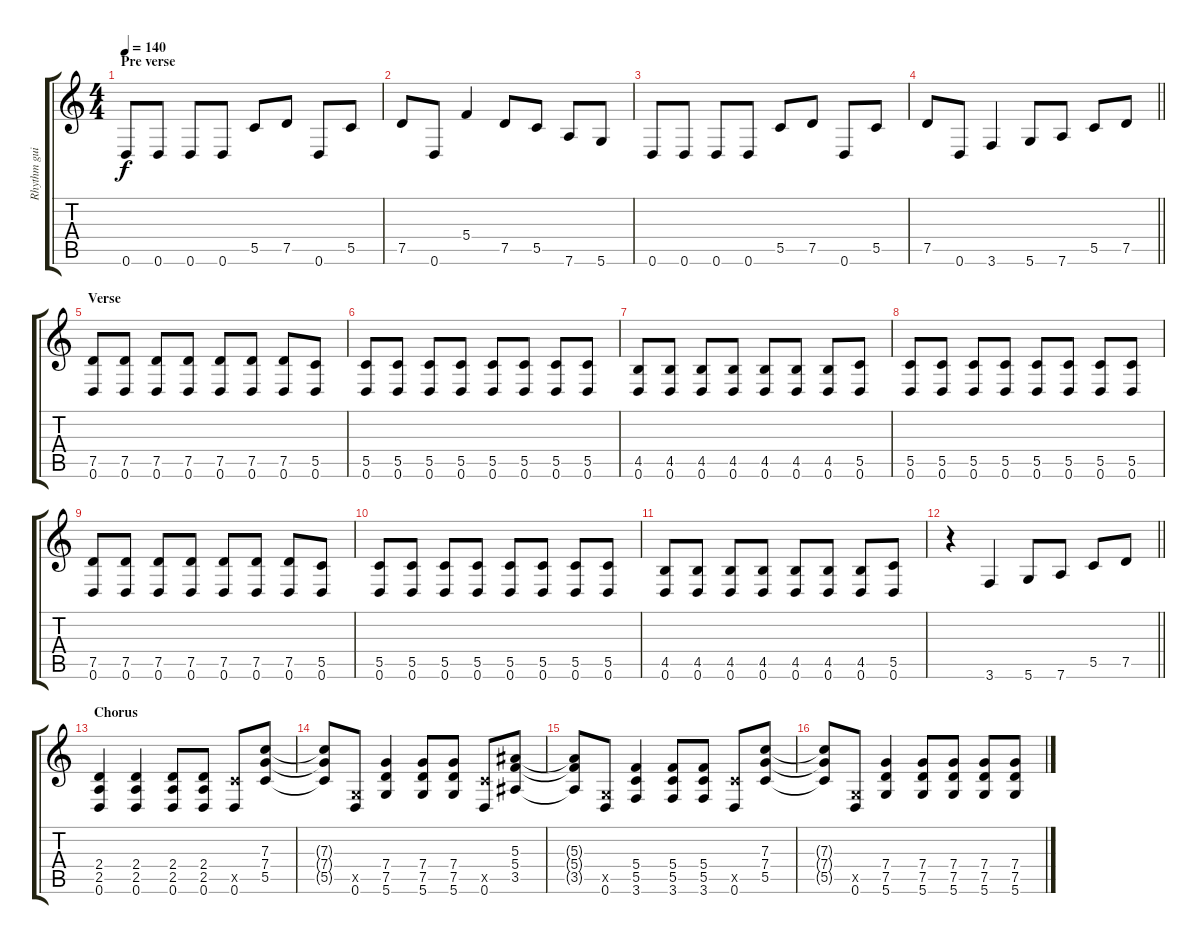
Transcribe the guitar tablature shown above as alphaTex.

\track ("Rhythm guitar" "Rhythm gui") {instrument distortionguitar}
\staff {score tabs}
\tuning (D4 A3 F3 C3 G2 D2) {hide}
\ts (4 4)
\section ("" "Pre verse")
\tempo 140
\clef g2
\ks c
0.6.8{dy f} 0.6.8 0.6.8 0.6.8 5.5.8 7.5.8 0.6.8 5.5.8 |
7.5.8 0.6.8 5.4.4 7.5.8 5.5.8 7.6.8 5.6.8 |
0.6.8 0.6.8 0.6.8 0.6.8 5.5.8 7.5.8 0.6.8 5.5.8 |
\barLineRight lightlight
7.5.8 0.6.8 3.6.4 5.6.8 7.6.8 5.5.8 7.5.8 |
\section ("" "Verse")
(7.5 0.6).8 (7.5 0.6).8 (7.5 0.6).8 (7.5 0.6).8 (7.5 0.6).8 (7.5 0.6).8 (7.5 0.6).8 (5.5 0.6).8 |
(5.5 0.6).8 (5.5 0.6).8 (5.5 0.6).8 (5.5 0.6).8 (5.5 0.6).8 (5.5 0.6).8 (5.5 0.6).8 (5.5 0.6).8 |
(4.5 0.6).8 (4.5 0.6).8 (4.5 0.6).8 (4.5 0.6).8 (4.5 0.6).8 (4.5 0.6).8 (4.5 0.6).8 (5.5 0.6).8 |
(5.5 0.6).8 (5.5 0.6).8 (5.5 0.6).8 (5.5 0.6).8 (5.5 0.6).8 (5.5 0.6).8 (5.5 0.6).8 (5.5 0.6).8 |
(7.5 0.6).8 (7.5 0.6).8 (7.5 0.6).8 (7.5 0.6).8 (7.5 0.6).8 (7.5 0.6).8 (7.5 0.6).8 (5.5 0.6).8 |
(5.5 0.6).8 (5.5 0.6).8 (5.5 0.6).8 (5.5 0.6).8 (5.5 0.6).8 (5.5 0.6).8 (5.5 0.6).8 (5.5 0.6).8 |
(4.5 0.6).8 (4.5 0.6).8 (4.5 0.6).8 (4.5 0.6).8 (4.5 0.6).8 (4.5 0.6).8 (4.5 0.6).8 (5.5 0.6).8 |
\barLineRight lightlight
r.4 3.6.4 5.6.8 7.6.8 5.5.8 7.5.8 |
\section ("" "Chorus")
(2.4 2.5 0.6).4 (2.4 2.5 0.6).4 (2.4 2.5 0.6).8 (2.4 2.5 0.6).8 (5.5{x} 0.6).8 (7.3 7.4 5.5).8 |
(7.3{t} 7.4{t} 5.5{t}).8 (0.5{x} 0.6).8 (7.4 7.5 5.6).4 (7.4 7.5 5.6).8 (7.4 7.5 5.6).8 (5.5{x} 0.6).8 (5.3 5.4 3.5).8 |
(5.3{t} 5.4{t} 3.5{t}).8 (0.5{x} 0.6).8 (5.4 5.5 3.6).4 (5.4 5.5 3.6).8 (5.4 5.5 3.6).8 (5.5{x} 0.6).8 (7.3 7.4 5.5).8 |
(7.3{t} 7.4{t} 5.5{t}).8 (0.5{x} 0.6).8 (7.4 7.5 5.6).4 (7.4 7.5 5.6).8 (7.4 7.5 5.6).8 (7.4 7.5 5.6).8 (7.4 7.5 5.6).8
